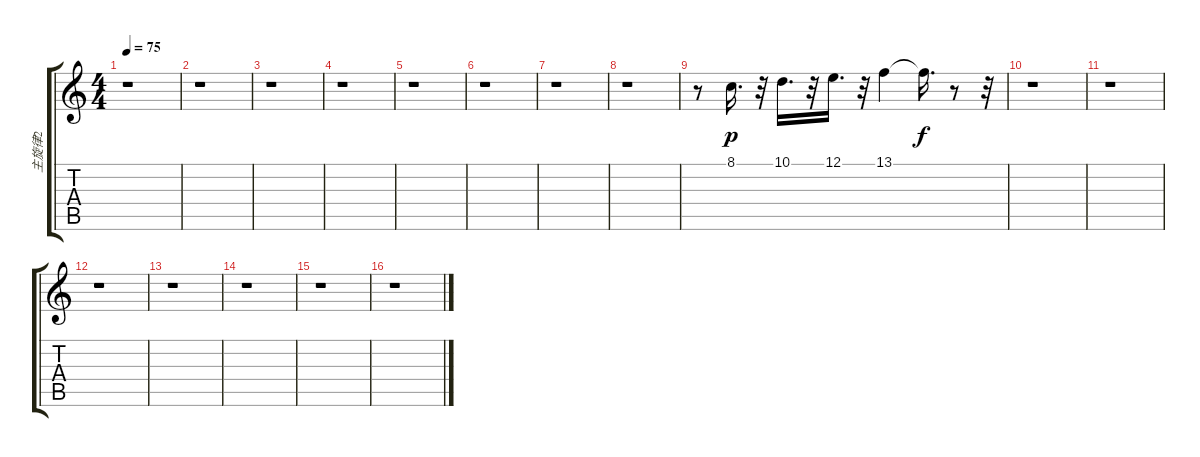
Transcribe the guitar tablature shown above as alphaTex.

\track ("主旋律2" "主旋律2") {instrument electricgrandpiano}
\staff {score tabs}
\tuning (E4 B3 G3 D3 A2 E2) {hide}
\ts (4 4)
\tempo 75
\clef g2
\ks c
r.1{dy p} |
r.1 |
r.1 |
r.1 |
r.1 |
r.1 |
r.1 |
r.1 |
r.8 8.1.16{d} r.32 10.1.16{d} r.32 12.1.16{d} r.32 13.1.4 13.1{t}.16{d dy f} r.8 r.32 |
r.1 |
r.1 |
r.1 |
r.1 |
r.1 |
r.1 |
r.1
